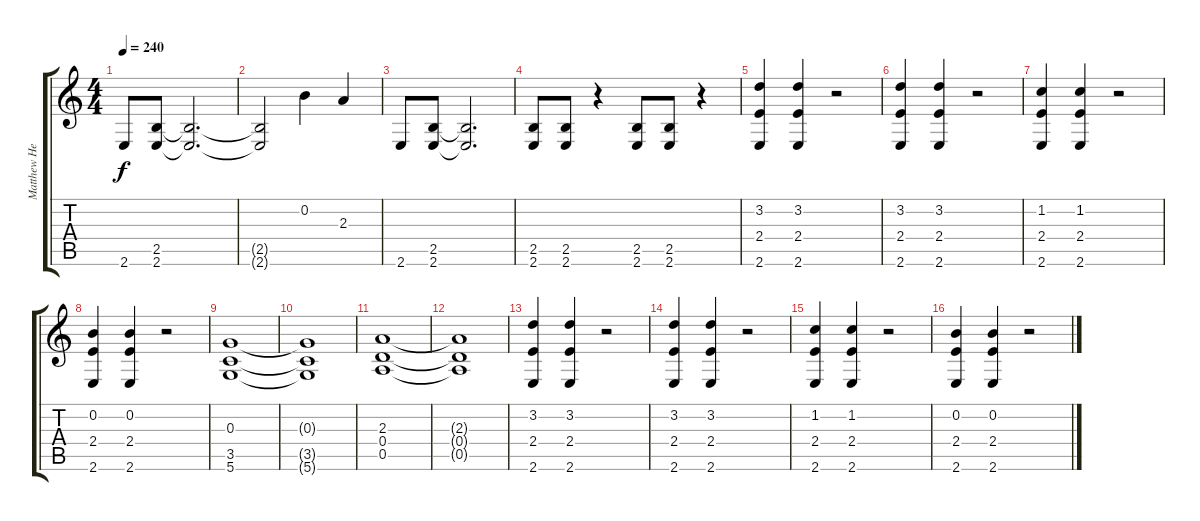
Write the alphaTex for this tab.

\track ("Matthew Heafy" "Matthew He") {instrument overdrivenguitar}
\staff {score tabs}
\tuning (E4 B3 G3 D3 A2 D2) {hide}
\ts (4 4)
\tempo 240
\clef g2
\ks c
2.6.8{dy f} (2.5 2.6).8 (2.5{t} 2.6{t}).2{d} |
(2.5{t} 2.6{t}).2 0.2.4 2.3.4 |
2.6.8 (2.5 2.6).8 (2.5{t} 2.6{t}).2{d} |
(2.5 2.6).8 (2.5 2.6).8 r.4 (2.5 2.6).8 (2.5 2.6).8 r.4 |
(3.2 2.4 2.6).4 (3.2 2.4 2.6).4 r.2 |
(3.2 2.4 2.6).4 (3.2 2.4 2.6).4 r.2 |
(1.2 2.4 2.6).4 (1.2 2.4 2.6).4 r.2 |
(0.2 2.4 2.6).4 (0.2 2.4 2.6).4 r.2 |
(0.3 3.5 5.6).1 |
(0.3{t} 3.5{t} 5.6{t}).1 |
(2.3 0.4 0.5).1 |
(2.3{t} 0.4{t} 0.5{t}).1 |
(3.2 2.4 2.6).4 (3.2 2.4 2.6).4 r.2 |
(3.2 2.4 2.6).4 (3.2 2.4 2.6).4 r.2 |
(1.2 2.4 2.6).4 (1.2 2.4 2.6).4 r.2 |
(0.2 2.4 2.6).4 (0.2 2.4 2.6).4 r.2
